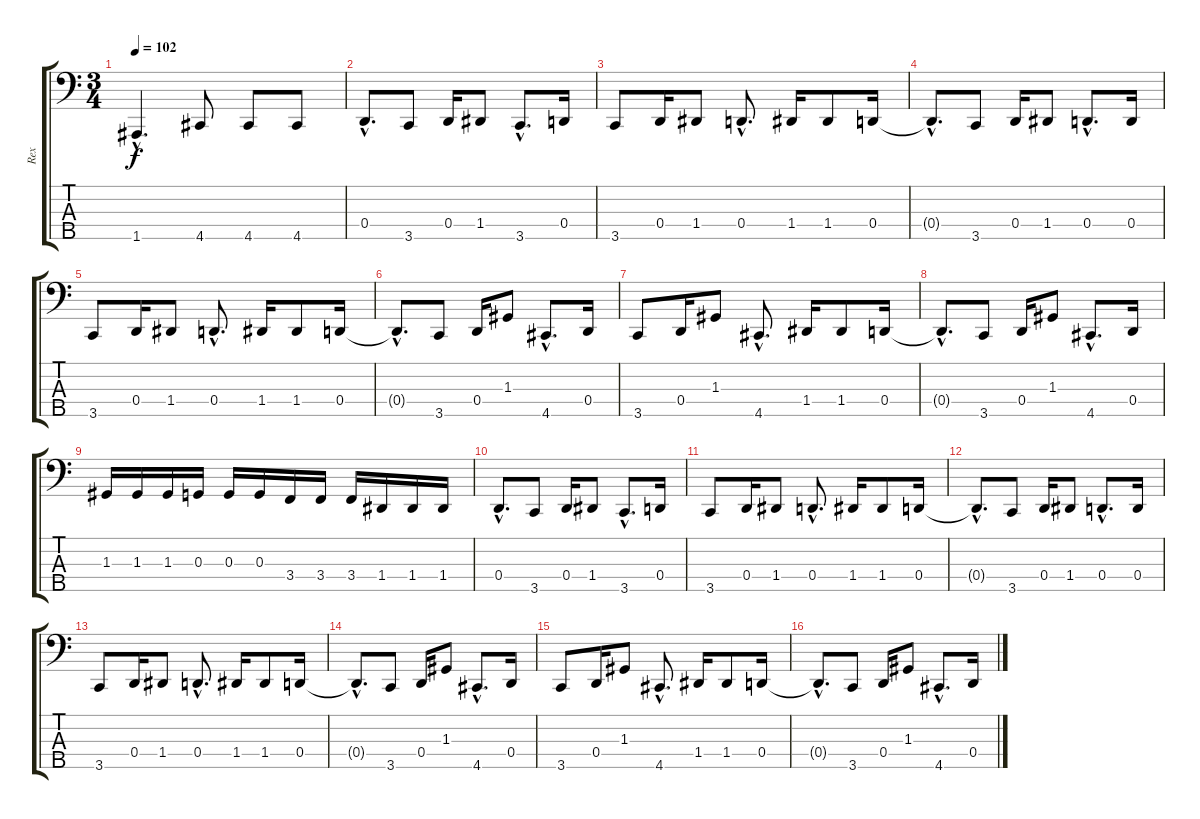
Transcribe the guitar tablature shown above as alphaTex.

\track ("Rex" "Rex") {instrument fretlessbass}
\staff {score tabs}
\tuning (F2 C2 G1 D1 A0) {hide}
\ts (3 4)
\tempo 102
\clef f4
\ks c
1.5{hac}.4{d dy f} 4.5.8 4.5.8 4.5.8 |
\section ("" "")
0.4{hac}.8{d} 3.5.8 0.4.16 1.4.8 3.5{hac}.8{d} 0.4.16 |
3.5.8 0.4.16 1.4.8 0.4{hac}.8{d} 1.4.16 1.4.8 0.4.16 |
0.4{hac t}.8{d} 3.5.8 0.4.16 1.4.8 0.4{hac}.8{d} 0.4.16 |
3.5.8 0.4.16 1.4.8 0.4{hac}.8{d} 1.4.16 1.4.8 0.4.16 |
0.4{hac t}.8{d} 3.5.8 0.4.16 1.3.8 4.5{hac}.8{d} 0.4.16 |
3.5.8 0.4.16 1.3.8 4.5{hac}.8{d} 1.4.16 1.4.8 0.4.16 |
0.4{hac t}.8{d} 3.5.8 0.4.16 1.3.8 4.5{hac}.8{d} 0.4.16 |
1.3.16 1.3.16 1.3.16 0.3.16 0.3.16 0.3.16 3.4.16 3.4.16 3.4.16 1.4.16 1.4.16 1.4.16 |
0.4{hac}.8{d} 3.5.8 0.4.16 1.4.8 3.5{hac}.8{d} 0.4.16 |
3.5.8 0.4.16 1.4.8 0.4{hac}.8{d} 1.4.16 1.4.8 0.4.16 |
0.4{hac t}.8{d} 3.5.8 0.4.16 1.4.8 0.4{hac}.8{d} 0.4.16 |
3.5.8 0.4.16 1.4.8 0.4{hac}.8{d} 1.4.16 1.4.8 0.4.16 |
0.4{hac t}.8{d} 3.5.8 0.4.16 1.3.8 4.5{hac}.8{d} 0.4.16 |
3.5.8 0.4.16 1.3.8 4.5{hac}.8{d} 1.4.16 1.4.8 0.4.16 |
0.4{hac t}.8{d} 3.5.8 0.4.16 1.3.8 4.5{hac}.8{d} 0.4.16
